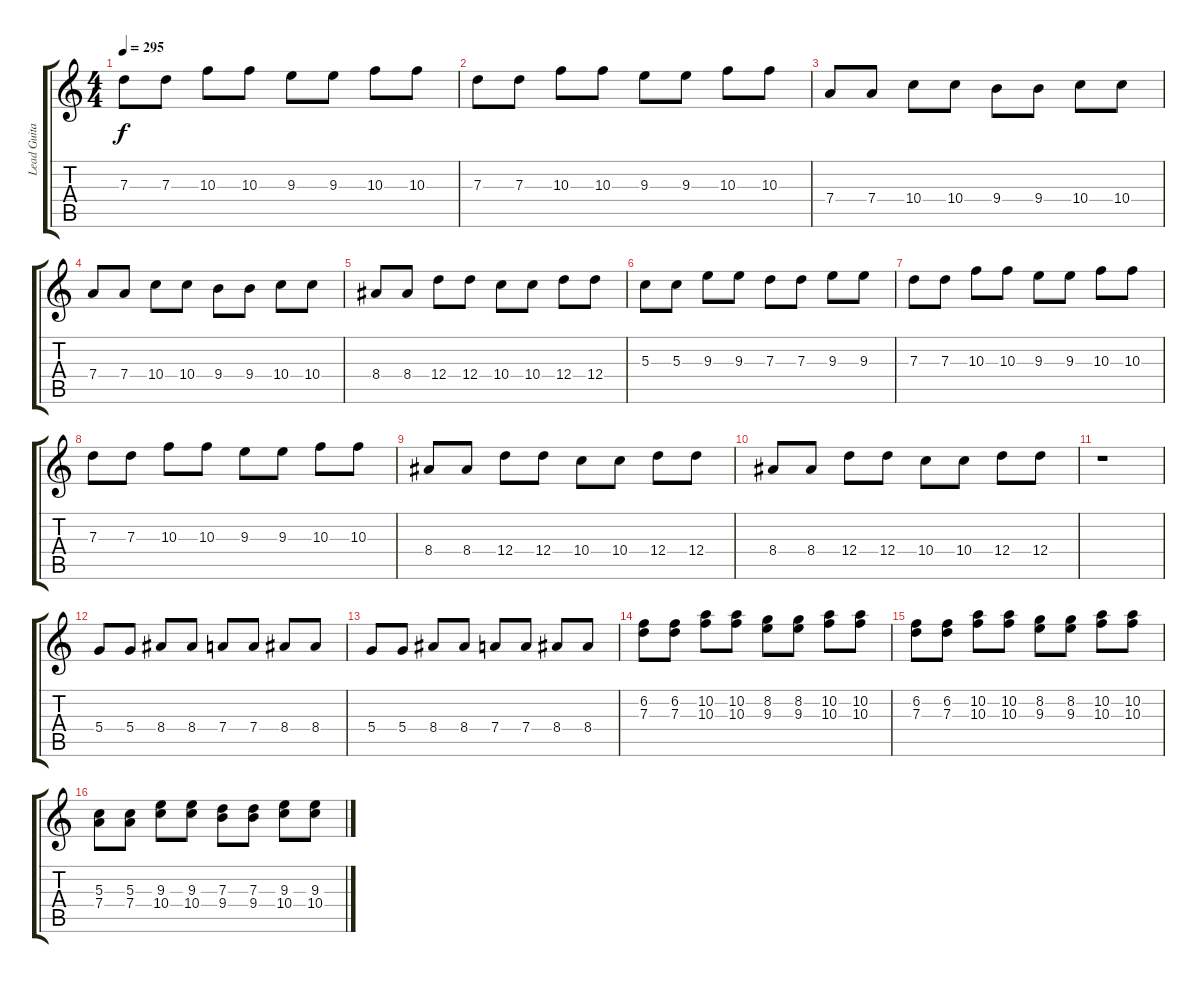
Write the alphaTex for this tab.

\track ("Lead Guitar" "Lead Guita") {instrument overdrivenguitar}
\staff {score tabs}
\tuning (E4 B3 G3 D3 A2 E2) {hide}
\ts (4 4)
\tempo 295
\clef g2
\ks c
7.3.8{dy f instrument electricguitarmuted} 7.3.8 10.3.8 10.3.8 9.3.8 9.3.8 10.3.8 10.3.8 |
7.3.8 7.3.8 10.3.8 10.3.8 9.3.8 9.3.8 10.3.8 10.3.8 |
7.4.8{instrument electricguitarmuted} 7.4.8 10.4.8 10.4.8 9.4.8 9.4.8 10.4.8 10.4.8 |
7.4.8 7.4.8 10.4.8 10.4.8 9.4.8 9.4.8 10.4.8 10.4.8 |
8.4.8{instrument electricguitarmuted} 8.4.8 12.4.8 12.4.8 10.4.8 10.4.8 12.4.8 12.4.8 |
5.3.8 5.3.8 9.3.8 9.3.8 7.3.8 7.3.8 9.3.8 9.3.8 |
7.3.8{instrument electricguitarmuted} 7.3.8 10.3.8 10.3.8 9.3.8 9.3.8 10.3.8 10.3.8 |
7.3.8 7.3.8 10.3.8 10.3.8 9.3.8 9.3.8 10.3.8 10.3.8 |
8.4.8{instrument electricguitarmuted} 8.4.8 12.4.8 12.4.8 10.4.8 10.4.8 12.4.8 12.4.8 |
8.4.8 8.4.8 12.4.8 12.4.8 10.4.8 10.4.8 12.4.8 12.4.8 |
r.1 |
5.4.8{instrument electricguitarmuted} 5.4.8 8.4.8 8.4.8 7.4.8 7.4.8 8.4.8 8.4.8 |
5.4.8 5.4.8 8.4.8 8.4.8 7.4.8 7.4.8 8.4.8 8.4.8 |
(6.2 7.3).8{instrument electricguitarmuted} (6.2 7.3).8 (10.2 10.3).8 (10.2 10.3).8 (8.2 9.3).8 (8.2 9.3).8 (10.2 10.3).8 (10.2 10.3).8 |
(6.2 7.3).8{instrument electricguitarmuted} (6.2 7.3).8 (10.2 10.3).8 (10.2 10.3).8 (8.2 9.3).8 (8.2 9.3).8 (10.2 10.3).8 (10.2 10.3).8 |
(5.3 7.4).8{instrument electricguitarmuted} (5.3 7.4).8 (9.3 10.4).8 (9.3 10.4).8 (7.3 9.4).8 (7.3 9.4).8 (9.3 10.4).8 (9.3 10.4).8
